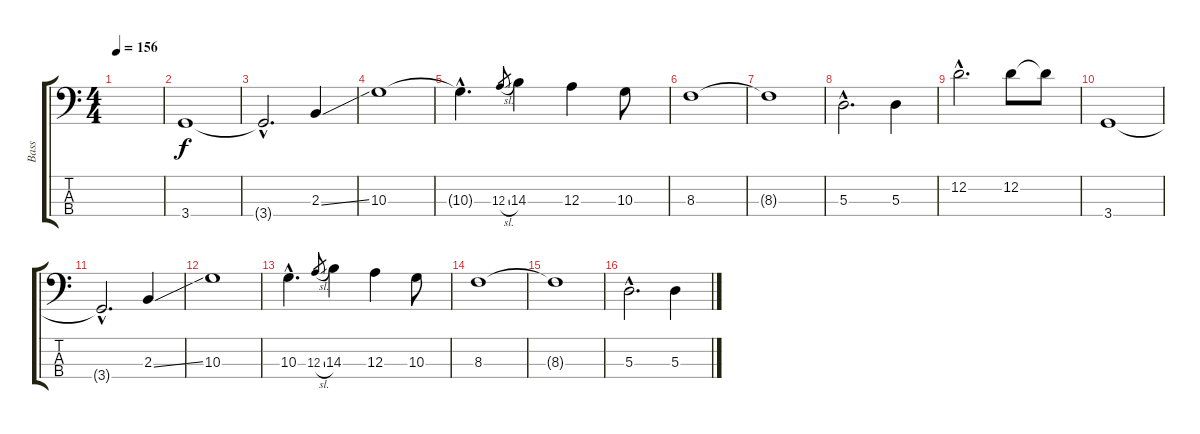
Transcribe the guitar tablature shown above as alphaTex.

\track ("Bass" "Bass") {instrument electricbassfinger}
\staff {score tabs}
\tuning (G2 D2 A1 E1) {hide}
\ts (4 4)
\tempo 156
\clef f4
\ks c
|
3.4.1 |
3.4{hac t}.2{d} 2.3{ss}.4 |
10.3.1 |
10.3{hac t}.4{d} 12.3{sl}.8{gr} 14.3.4 12.3.4 10.3.8 |
8.3.1 |
8.3{t}.1 |
5.3{hac}.2{d} 5.3.4 |
12.2{hac}.2{d} 12.2.8 12.2{t}.8 |
3.4.1 |
3.4{hac t}.2{d} 2.3{ss}.4 |
10.3.1 |
10.3{hac}.4{d} 12.3{sl}.8{gr} 14.3.4 12.3.4 10.3.8 |
8.3.1 |
8.3{t}.1 |
5.3{hac}.2{d} 5.3.4
